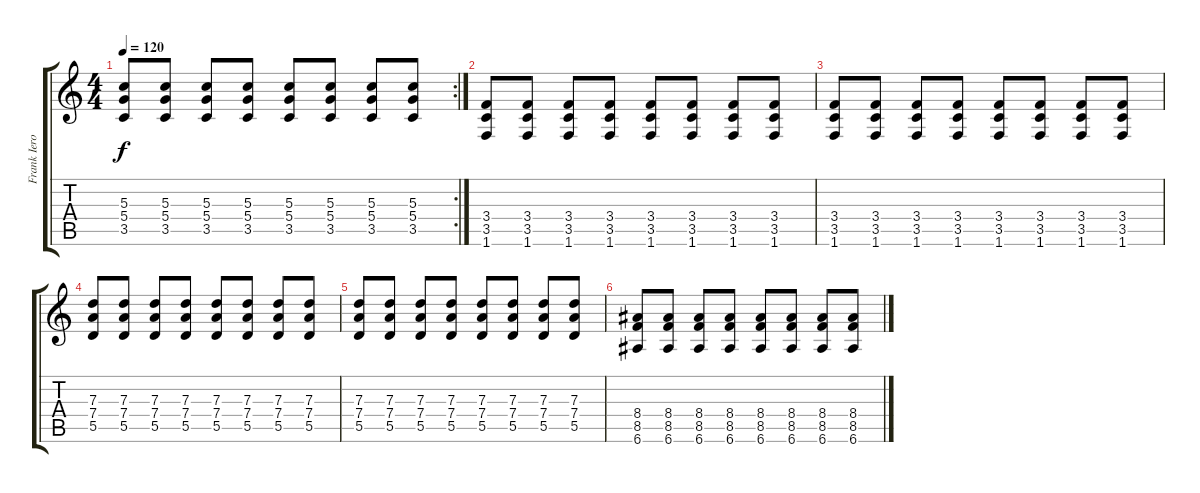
\track ("Frank Iero [Rhythm Guitar]" "Frank Iero") {instrument overdrivenguitar}
\staff {score tabs}
\tuning (E4 B3 G3 D3 A2 E2) {hide}
\rc 2
\ts (4 4)
\tempo 120
\clef g2
\ks c
(5.3 5.4 3.5).8{dy f} (5.3 5.4 3.5).8 (5.3 5.4 3.5).8 (5.3 5.4 3.5).8 (5.3 5.4 3.5).8 (5.3 5.4 3.5).8 (5.3 5.4 3.5).8 (5.3 5.4 3.5).8 |
(3.4 3.5 1.6).8{volume 0} (3.4 3.5 1.6).8 (3.4 3.5 1.6).8 (3.4 3.5 1.6).8 (3.4 3.5 1.6).8 (3.4 3.5 1.6).8 (3.4 3.5 1.6).8 (3.4 3.5 1.6).8 |
(3.4 3.5 1.6).8 (3.4 3.5 1.6).8 (3.4 3.5 1.6).8 (3.4 3.5 1.6).8 (3.4 3.5 1.6).8 (3.4 3.5 1.6).8 (3.4 3.5 1.6).8 (3.4 3.5 1.6).8 |
(7.3 7.4 5.5).8 (7.3 7.4 5.5).8 (7.3 7.4 5.5).8 (7.3 7.4 5.5).8 (7.3 7.4 5.5).8 (7.3 7.4 5.5).8 (7.3 7.4 5.5).8 (7.3 7.4 5.5).8 |
(7.3 7.4 5.5).8 (7.3 7.4 5.5).8 (7.3 7.4 5.5).8 (7.3 7.4 5.5).8 (7.3 7.4 5.5).8 (7.3 7.4 5.5).8 (7.3 7.4 5.5).8 (7.3 7.4 5.5).8 |
(8.4 8.5 6.6).8 (8.4 8.5 6.6).8 (8.4 8.5 6.6).8 (8.4 8.5 6.6).8 (8.4 8.5 6.6).8 (8.4 8.5 6.6).8 (8.4 8.5 6.6).8 (8.4 8.5 6.6).8
